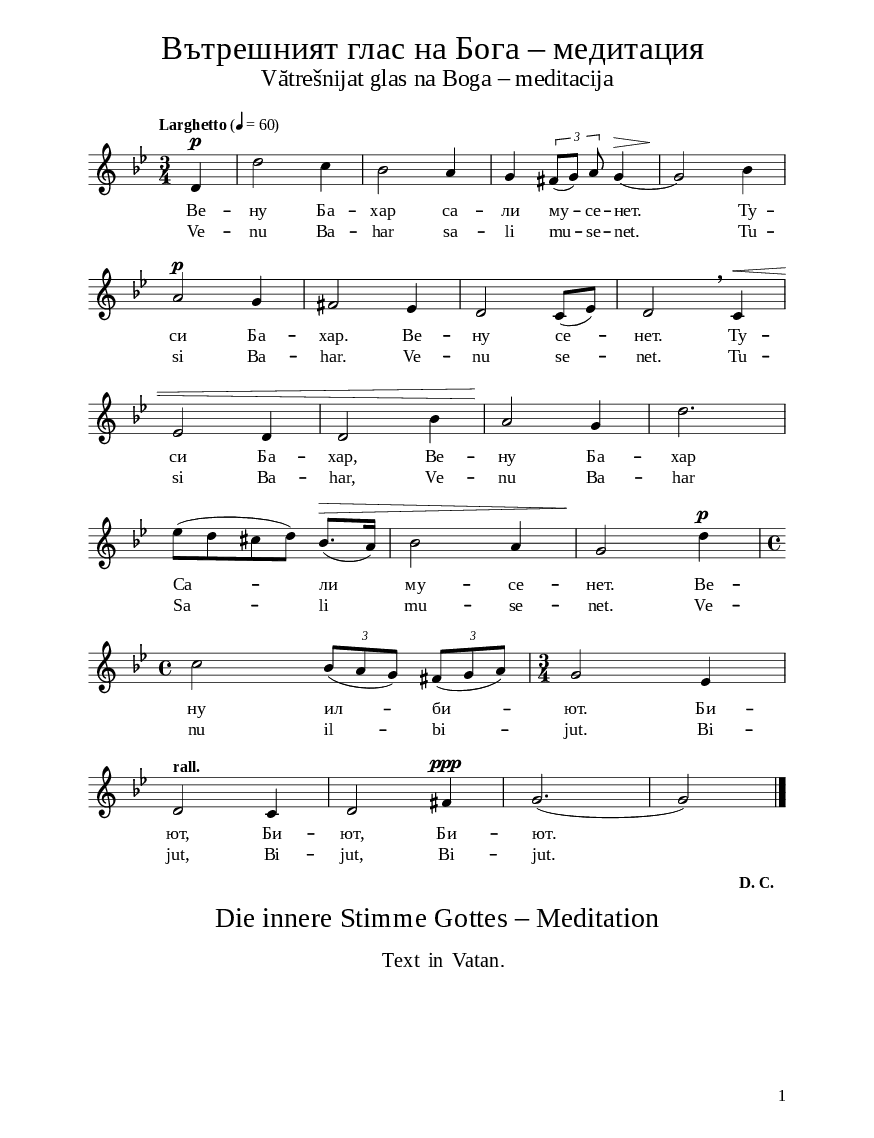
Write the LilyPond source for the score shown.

\version "2.24.1"

% include paper part and global functions
\include "include/globals.ily"

\bookpart {
   \label #'ref200
  \tocItem \markup "Вътрешният глас на Бога – Vătrešnijat glas na Boga "
  \include "include/bookpart-paper.ily"
  \score {
    \include "include/score-layout.ily"

    \new Voice \relative c' {
     \clef treble
      \key g \minor
      \time 3/4
      \tempoFunc "Larghetto" 4 "60"
      \autoBeamOff
       
      \partial 4
       d4^\p | % 2
      d'2 c4 | % 3
      bes2 a4 | % 4
      g4 \times 2/3 {
        fis8 ( [g8] ) a8
      }
       g4^\> ~ | % 5
      g2 \! bes4 \break | % 6
      a2^\p g4 | % 7
      fis2 es4 | % 8
      d2 c8 ( [es8] ) | % 9
      d2 \breathe  c4^\< \break
      es2 d4 | % 11
      d2 bes'4 | % 12
      a2 \!  g4 | % 13
      d'2. \break | % 14
      es8 ( [d8 cis8 d8] )  bes8.^\>  ( [a16] ) | % 15
      bes2 a4 | % 16
      g2 \! d'4^\p \break | % 17
      \time 4/4  c2
      \times 2/3  {
        bes8 [( a8 g8 )]
      }
      \times 2/3  {
        fis8 ( [g8 a8] )
      }
      | % 18
      \time 3/4  g2 es4 \break | % 19
      d2^\markup{ \bold {rall.} } c4 |
      d2 fis4^\ppp | % 21
      g2. ( | % 22
      g2 )\bar "|."
    }

\addlyrics {
      Ве -- ну Ба
      -- хар са -- ли му -- се -- нет. Ту -- си Ба --
      хар. Ве -- ну се -- нет. Ту -- си Ба -- хар, Ве
      -- ну Ба -- хар Са -- ли му -- се -- нет. Ве --
      ну ил -- би -- ют. Би -- ют, Би -- ют, Би -- ют.}
     \addlyrics {
      Ve -- nu Ba
      -- har sa -- li mu -- se -- net. Tu -- si Ba --
      har. Ve -- nu se -- net. Tu -- si Ba -- har, Ve
      -- nu Ba -- har Sa -- li mu -- se -- net. Ve --
      nu il -- bi -- jut. Bi -- jut, Bi -- jut, Bi -- jut.}


    \header {
      title = \titleFunc "Вътрешният глас на Бога – медитация " "Vătrešnijat glas na Boga – meditacija"       
      
    }

    

   

    \midi{}

  } % score

  \markup \dc-one "D. C."

  % include foreign translation(s) of the song
  \version "2.24.0"

\markup \fill-line { \fontsize #deTitleFontSize "Die innere Stimme Gottes – Meditation" }
\markup \null
\markup \null
\markup \fontsize #deCoupletFontSize {
  \hspace #27
  \override #`(baseline-skip . ,deCoupletBaselineSkip)

  \column {
 \line { " "Text in Vatan.}
  

  }
}


} % bookpart

% Più mosso
%
